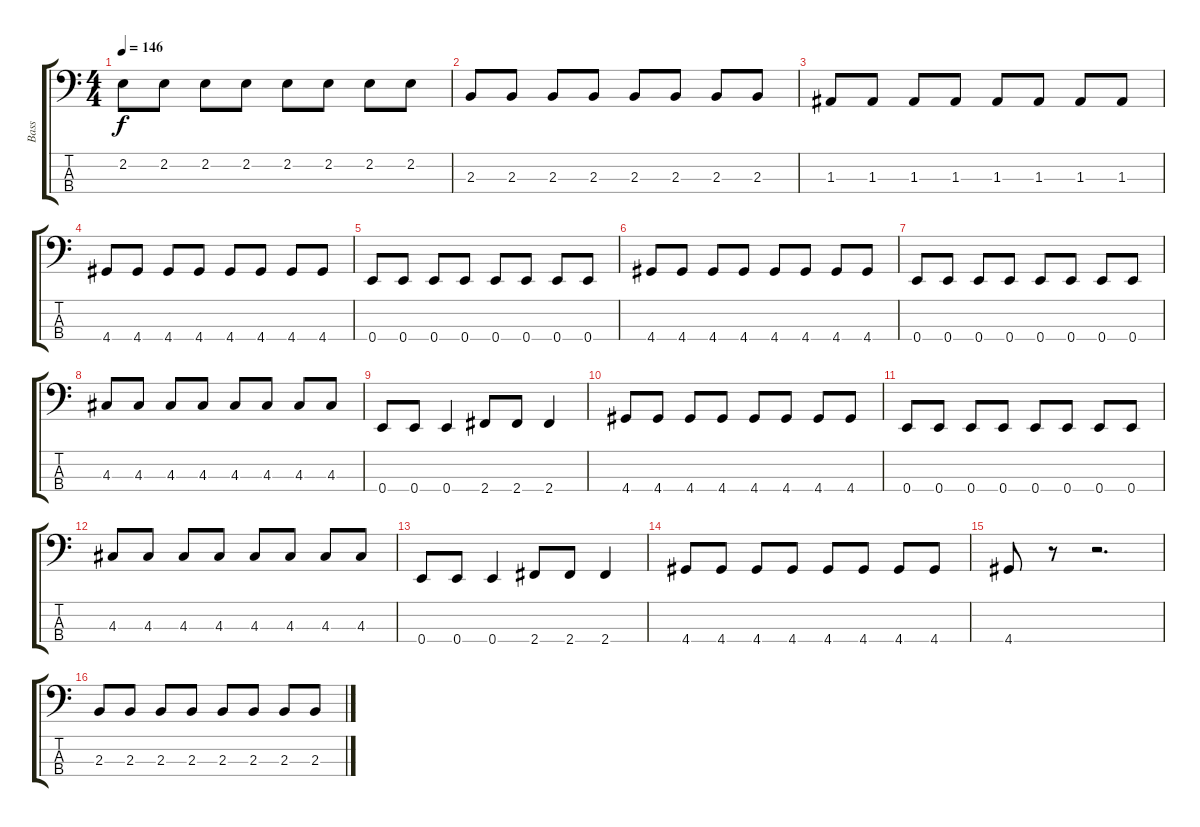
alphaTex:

\track ("Bass" "Bass") {instrument electricbasspick}
\staff {score tabs}
\tuning (G2 D2 A1 E1) {hide}
\ts (4 4)
\tempo 146
\clef f4
\ks c
2.2.8{dy f} 2.2.8 2.2.8 2.2.8 2.2.8 2.2.8 2.2.8 2.2.8 |
2.3.8 2.3.8 2.3.8 2.3.8 2.3.8 2.3.8 2.3.8 2.3.8 |
1.3.8 1.3.8 1.3.8 1.3.8 1.3.8 1.3.8 1.3.8 1.3.8 |
4.4.8 4.4.8 4.4.8 4.4.8 4.4.8 4.4.8 4.4.8 4.4.8 |
0.4.8 0.4.8 0.4.8 0.4.8 0.4.8 0.4.8 0.4.8 0.4.8 |
4.4.8 4.4.8 4.4.8 4.4.8 4.4.8 4.4.8 4.4.8 4.4.8 |
0.4.8 0.4.8 0.4.8 0.4.8 0.4.8 0.4.8 0.4.8 0.4.8 |
4.3.8 4.3.8 4.3.8 4.3.8 4.3.8 4.3.8 4.3.8 4.3.8 |
0.4.8 0.4.8 0.4.4 2.4.8 2.4.8 2.4.4 |
4.4.8 4.4.8 4.4.8 4.4.8 4.4.8 4.4.8 4.4.8 4.4.8 |
0.4.8 0.4.8 0.4.8 0.4.8 0.4.8 0.4.8 0.4.8 0.4.8 |
4.3.8 4.3.8 4.3.8 4.3.8 4.3.8 4.3.8 4.3.8 4.3.8 |
0.4.8 0.4.8 0.4.4 2.4.8 2.4.8 2.4.4 |
4.4.8 4.4.8 4.4.8 4.4.8 4.4.8 4.4.8 4.4.8 4.4.8 |
4.4.8 r.8 r.2{d} |
2.3.8 2.3.8 2.3.8 2.3.8 2.3.8 2.3.8 2.3.8 2.3.8
